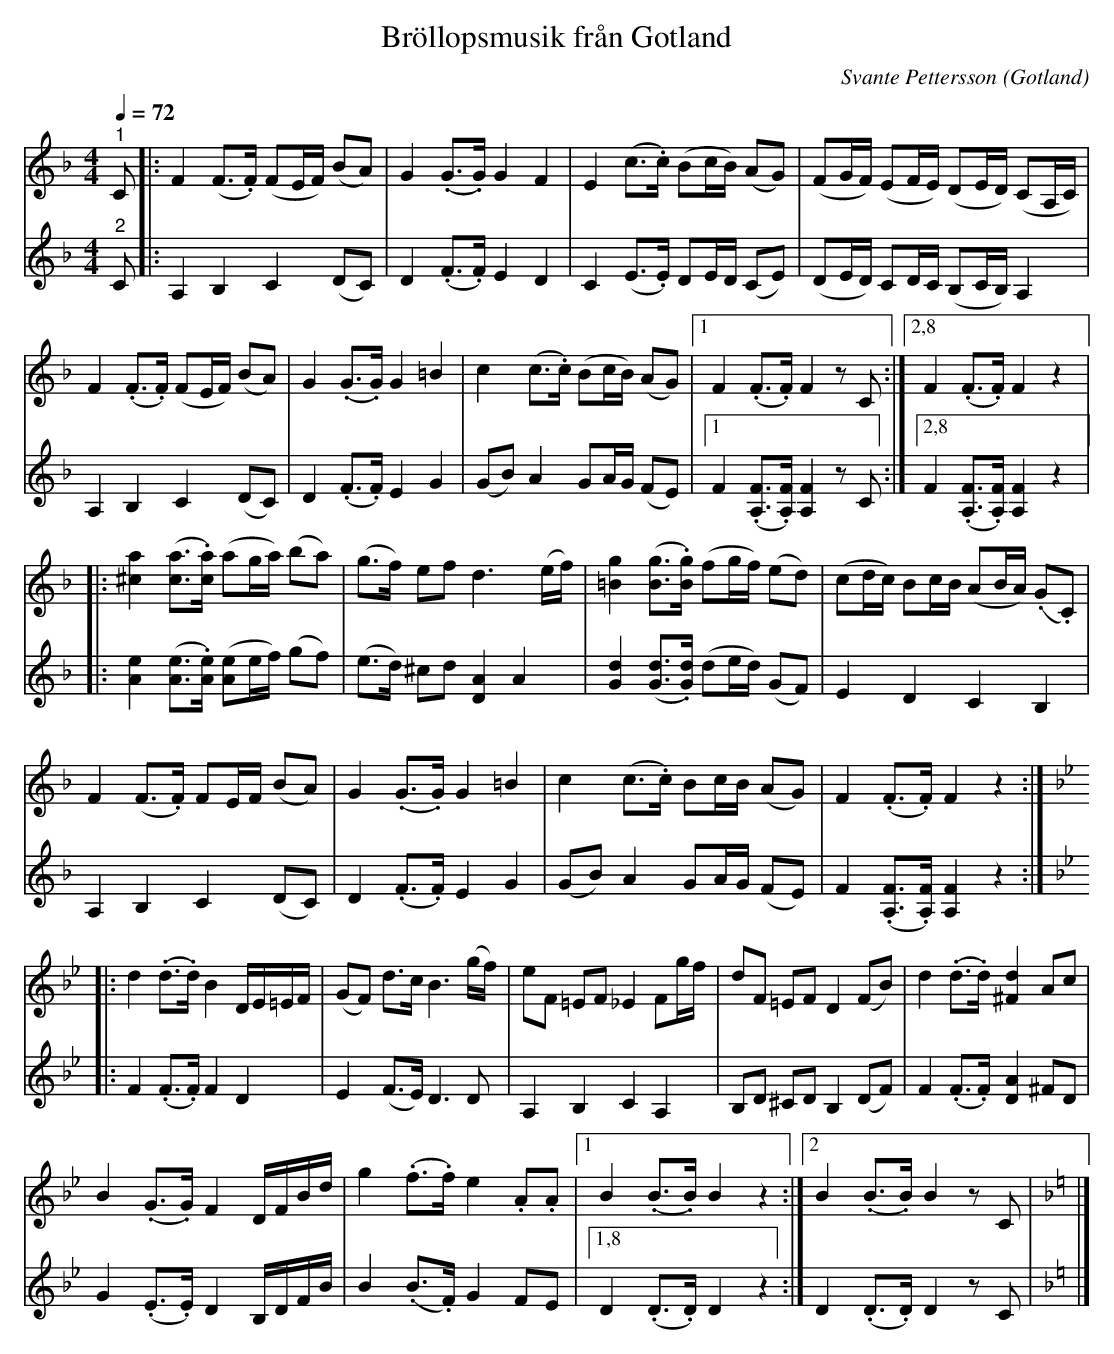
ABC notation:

X:1
T:Bröllopsmusik från Gotland
C:Svante Pettersson
O:Gotland
L:1/8
Q:1/4=72
M:4/4
K:F
V:1
"^1" C |: F2 (F>.F) (FE/F/) (BA) | G2 (.G>.G) G2 F2 | E2 (c>.c) (Bc/B/) (AG) | (FG/F/) (EF/E/) (DE/D/) (CA,/C/) |
F2 (.F>.F) (FE/F/) (BA) | G2 (.G>.G) G2 =B2 | c2 (c>.c) (Bc/B/) (AG) |1 F2 (.F>.F) F2 z C :|2,8 F2 (.F>.F) F2 z2 |:
[^ca]2 ([ca]>.[ca]) (ag/a/) (ba) | (g>f) ef d3 (e/f/) | [=Bg]2 ([Bg]>.[Bg]) (fg/f/) (ed) | (cd/c/) Bc/B/ (AB/A/) (.G.C) |
F2 (F>.F) FE/F/ (BA) | G2 (.G>.G) G2 =B2 | c2 (c>.c) Bc/B/ (AG) | F2 (.F>.F) F2 z2 ::
[K:Bb] d2 (.d>.d) B2 D/E/=E/F/ | (GF) d>c B3 (g/f/) | eF =EF _E2 Fg/f/ | dF =EF D2 (FB) | d2 (.d>.d) [^Fd]2 Ac |
B2 (.G>.G) F2 D/F/B/d/ | g2 (.f>.f) e2 .A.A |1 B2 (.B>.B) B2 z2 :|2 B2 (.B>.B) B2 z C |[K:F] |]
V:2
"^2" C |: A,2 B,2 C2 (DC) | D2 (.F>.F) E2 D2 | C2 (E>.E) DE/D/ (CE) | (DE/D/) CD/C/ (B,C/B,/) A,2 |
A,2 B,2 C2 (DC) | D2 (.F>.F) E2 G2 | (GB) A2 GA/G/ (FE) |1 F2 (.[A,F]>.[A,F]) [A,F]2 z C :|2,8 F2 (.[A,F]>.[A,F]) [A,F]2 z2 |:
[Ae]2 ([Ae]>.[Ae]) ([Ae]e/f/) (gf) | (e>d) ^cd [DA]2 A2 | [Gd]2 ([Gd]>.[Gd]) (de/d/) (GF) | E2 D2 C2 B,2 |
A,2 B,2 C2 (DC) | D2 (.F>.F) E2 G2 | (GB) A2 GA/G/ (FE) | F2 (.[A,F]>.[A,F]) [A,F]2 z2 ::
[K:Bb] F2 (.F>.F) F2 D2 | E2 (F>E) D3 D | A,2 B,2 C2 A,2 | B,D ^CD B,2 (DF) |
F2 (.F>.F) [DA]2 ^FD | G2 (.E>.E) D2 B,/D/F/B/ | B2 (.B>.F) G2 FE |1,8 D2 (.D>.D) D2 z2 :| D2 (.D>.D) D2 z C |[K:F] |]
